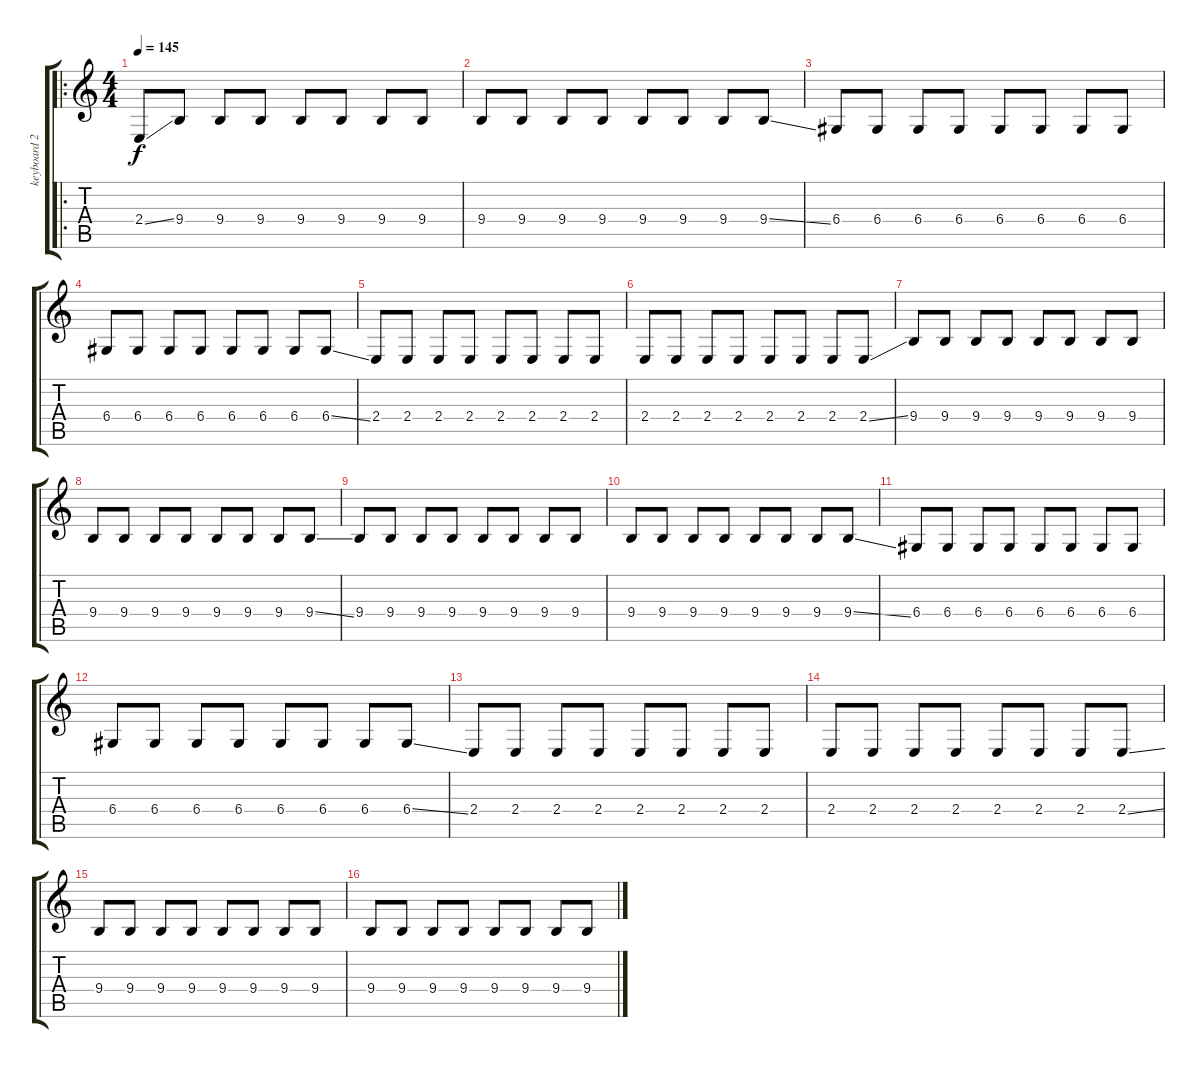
\track ("keyboard 2" "keyboard 2") {instrument fx8scifi}
\staff {score tabs}
\tuning (E4 B3 G3 D3 A2 E2) {hide}
\ro
\ts (4 4)
\tempo 145
\clef g2
\ks c
2.4{ss}.8{dy f instrument fx8scifi} 9.4.8 9.4.8 9.4.8 9.4.8 9.4.8 9.4.8 9.4.8 |
9.4.8 9.4.8 9.4.8 9.4.8 9.4.8 9.4.8 9.4.8 9.4{ss}.8 |
6.4.8 6.4.8 6.4.8 6.4.8 6.4.8 6.4.8 6.4.8 6.4.8 |
6.4.8 6.4.8 6.4.8 6.4.8 6.4.8 6.4.8 6.4.8 6.4{ss}.8 |
2.4.8 2.4.8 2.4.8 2.4.8 2.4.8 2.4.8 2.4.8 2.4.8 |
2.4.8 2.4.8 2.4.8 2.4.8 2.4.8 2.4.8 2.4.8 2.4{ss}.8 |
9.4.8 9.4.8 9.4.8 9.4.8 9.4.8 9.4.8 9.4.8 9.4.8 |
9.4.8 9.4.8 9.4.8 9.4.8 9.4.8 9.4.8 9.4.8 9.4{ss}.8 |
9.4.8 9.4.8 9.4.8 9.4.8 9.4.8 9.4.8 9.4.8 9.4.8 |
9.4.8 9.4.8 9.4.8 9.4.8 9.4.8 9.4.8 9.4.8 9.4{ss}.8 |
6.4.8 6.4.8 6.4.8 6.4.8 6.4.8 6.4.8 6.4.8 6.4.8 |
6.4.8 6.4.8 6.4.8 6.4.8 6.4.8 6.4.8 6.4.8 6.4{ss}.8 |
2.4.8 2.4.8 2.4.8 2.4.8 2.4.8 2.4.8 2.4.8 2.4.8 |
2.4.8 2.4.8 2.4.8 2.4.8 2.4.8 2.4.8 2.4.8 2.4{ss}.8 |
9.4.8 9.4.8 9.4.8 9.4.8 9.4.8 9.4.8 9.4.8 9.4.8 |
9.4.8 9.4.8 9.4.8 9.4.8 9.4.8 9.4.8 9.4.8 9.4{ss}.8
